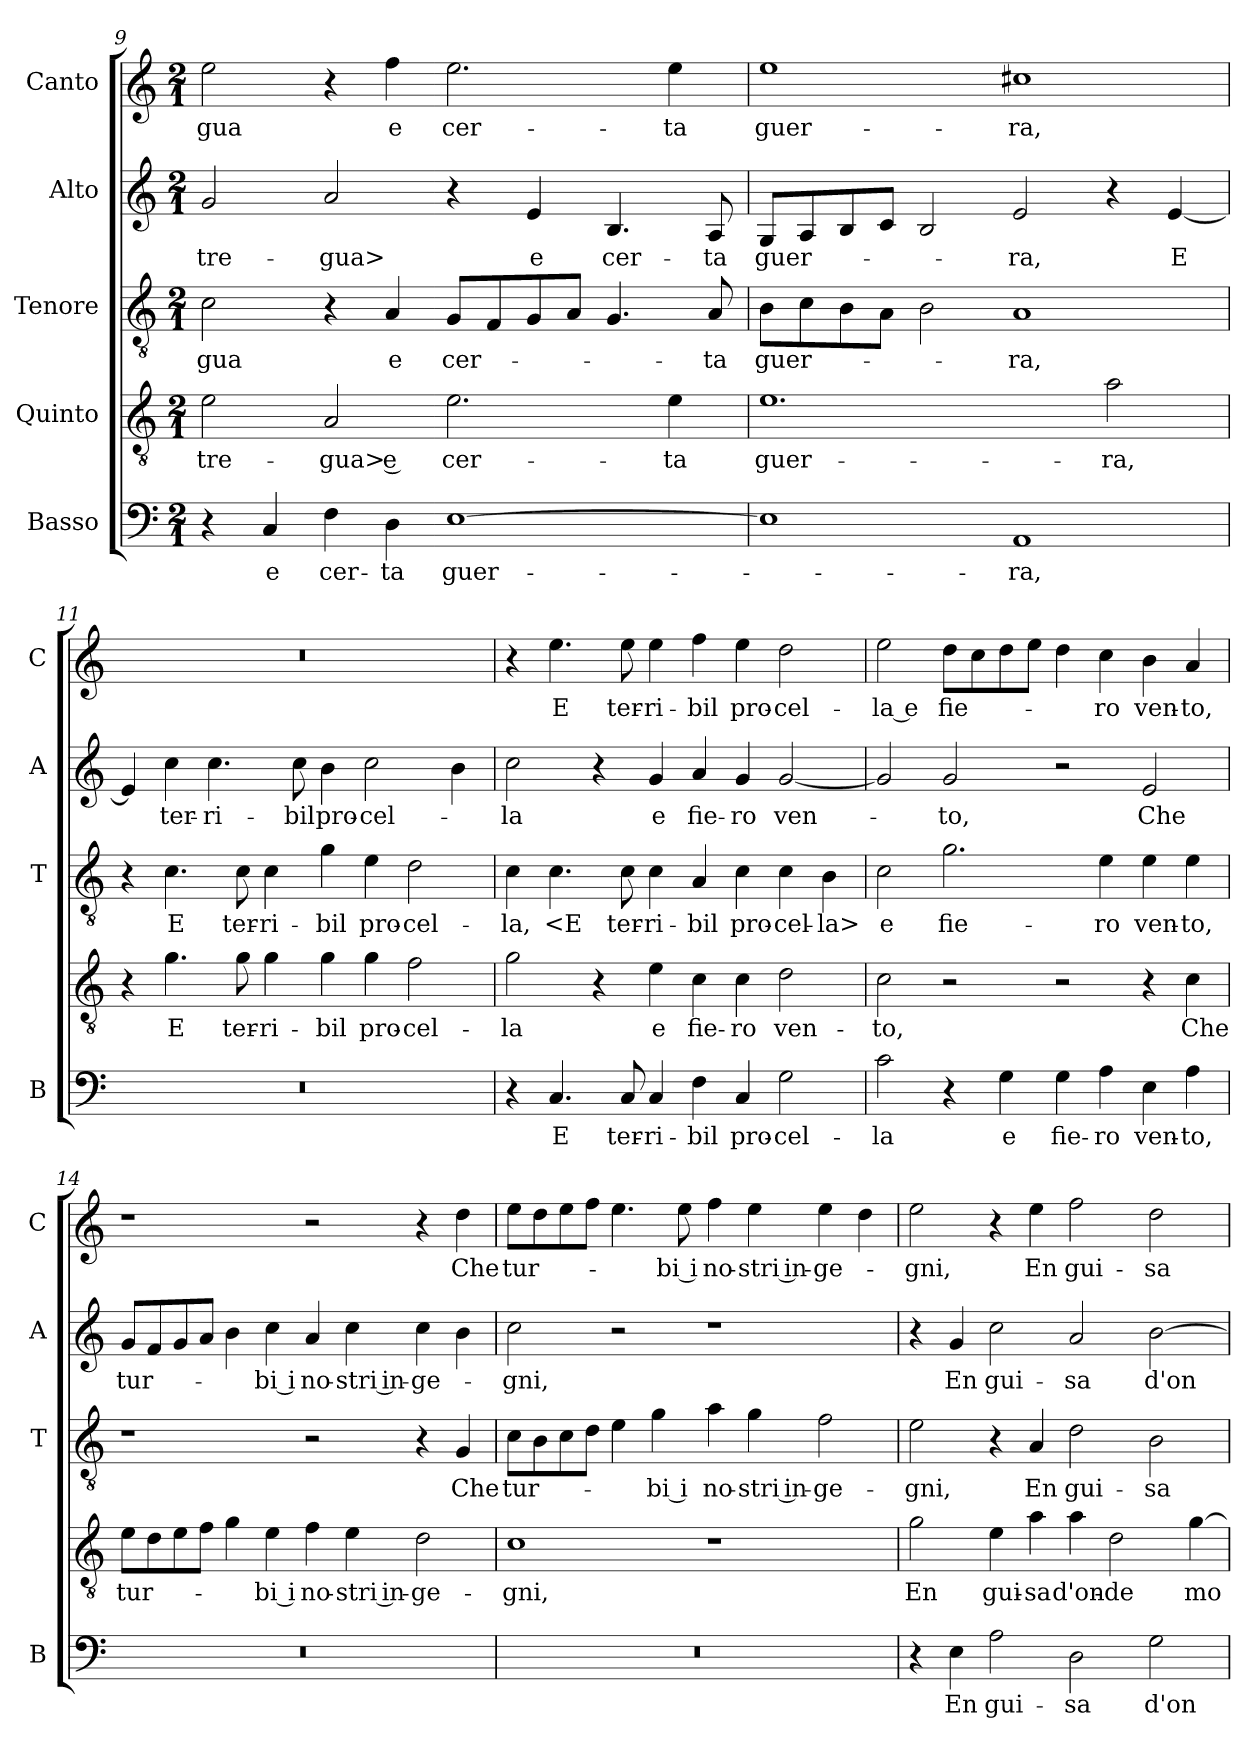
**kern	**text	**kern	**text	**kern	**text	**kern	**text	**kern	**text
*part5	*part5	*part4	*part4	*part3	*part3	*part2	*part2	*part1	*part1
*staff5	*staff5	*staff4	*staff4	*staff3	*staff3	*staff2	*staff2	*staff1	*staff1
*I"Basso	*	*I"Quinto	*	*I"Tenore	*	*I"Alto	*	*I"Canto	*
*I'B	*	*	*	*I'T	*	*I'A	*	*I'C	*
*clefF4	*	*clefGv2	*	*clefGv2	*	*clefG2	*	*clefG2	*
*k[]	*	*k[]	*	*k[]	*	*k[]	*	*k[]	*
*C:	*	*C:	*	*C:	*	*C:	*	*C:	*
*M2/1	*	*M2/1	*	*M2/1	*	*M2/1	*	*M2/1	*
=9	=9	=9	=9	=9	=9	=9	=9	=9	=9
4r	.	2e	tre-	2c	-gua	2g	tre-	2ee	-gua
4C	e	.	.	.	.	.	.	.	.
4F	cer-	2A	-gua> e	4r	.	2a	-gua>	4r	.
4D	-ta	.	.	4A	e	.	.	4ff	e
[1E	guer-	2.e	cer-	8GL	cer-	4r	.	2.ee	cer-
.	.	.	.	8F	.	.	.	.	.
.	.	.	.	8G	.	4e	e	.	.
.	.	.	.	8AJ	.	.	.	.	.
.	.	.	.	4.G	.	4.B	cer-	.	.
.	.	4e	-ta	.	.	.	.	4ee	-ta
.	.	.	.	8A	-ta	8A	-ta	.	.
=10	=10	=10	=10	=10	=10	=10	=10	=10	=10
1E]	.	1.e	guer-	8BL	guer-	8GL	guer-	1ee	guer-
.	.	.	.	8c	.	8A	.	.	.
.	.	.	.	8B	.	8B	.	.	.
.	.	.	.	8AJ	.	8cJ	.	.	.
.	.	.	.	2B	.	2B	.	.	.
1AA	-ra,	.	.	1A	-ra,	2e	-ra,	1cc#X	-ra,
.	.	2a	-ra,	.	.	4r	.	.	.
.	.	.	.	.	.	[4e	E	.	.
=11	=11	=11	=11	=11	=11	=11	=11	=11	=11
0r	.	4r	.	4r	.	4e]	.	0r	.
.	.	4.g	E	4.c	E	4cc	ter-	.	.
.	.	.	.	.	.	4.cc	-ri-	.	.
.	.	8g	ter-	8c	ter-	.	.	.	.
.	.	4g	-ri-	4c	-ri-	.	.	.	.
.	.	.	.	.	.	8cc	-bil	.	.
.	.	4g	-bil	4g	-bil	4b	pro-	.	.
.	.	4g	pro-	4e	pro-	2cc	-cel-	.	.
.	.	2f	-cel-	2d	-cel-	.	.	.	.
.	.	.	.	.	.	4b	.	.	.
=12	=12	=12	=12	=12	=12	=12	=12	=12	=12
4r	.	2g	-la	4c	-la,	2cc	-la	4r	.
4.C	E	.	.	4.c	<E	.	.	4.ee	E
.	.	4r	.	.	.	4r	.	.	.
8C	ter-	.	.	8c	ter-	.	.	8ee	ter-
4C	-ri-	4e	e	4c	-ri-	4g	e	4ee	-ri-
4F	-bil	4c	fie-	4A	-bil	4a	fie-	4ff	-bil
4C	pro-	4c	-ro	4c	pro-	4g	-ro	4ee	pro-
2G	-cel-	2d	ven-	4c	-cel-	[2g	ven-	2dd	-cel-
.	.	.	.	4B	-la>	.	.	.	.
=13	=13	=13	=13	=13	=13	=13	=13	=13	=13
2c	-la	2c	-to,	2c	e	2g]	.	2ee	-la e
4r	.	2r	.	2.g	fie-	2g	-to,	8ddL	fie-
.	.	.	.	.	.	.	.	8cc	.
4G	e	.	.	.	.	.	.	8dd	.
.	.	.	.	.	.	.	.	8eeJ	.
4G	fie-	2r	.	.	.	2r	.	4dd	.
4A	-ro	.	.	4e	-ro	.	.	4cc	-ro
4E	ven-	4r	.	4e	ven-	2e	Che	4b	ven-
4A	-to,	4c	Che	4e	-to,	.	.	4a	-to,
=14	=14	=14	=14	=14	=14	=14	=14	=14	=14
0r	.	8eL	tur-	1r	.	8gL	tur-	1r	.
.	.	8d	.	.	.	8f	.	.	.
.	.	8e	.	.	.	8g	.	.	.
.	.	8fJ	.	.	.	8aJ	.	.	.
.	.	4g	.	.	.	4b	.	.	.
.	.	4e	-bi i	.	.	4cc	-bi i	.	.
.	.	4f	no-	2r	.	4a	no-	2r	.
.	.	4e	-stri in-	.	.	4cc	-stri in-	.	.
.	.	2d	-ge-	4r	.	4cc	-ge-	4r	.
.	.	.	.	4G	Che	4b	.	4dd	Che
=15	=15	=15	=15	=15	=15	=15	=15	=15	=15
0r	.	1c	-gni,	8cL	tur-	2cc	-gni,	8eeL	tur-
.	.	.	.	8B	.	.	.	8dd	.
.	.	.	.	8c	.	.	.	8ee	.
.	.	.	.	8dJ	.	.	.	8ffJ	.
.	.	.	.	4e	.	2r	.	4.ee	.
.	.	.	.	4g	-bi i	.	.	.	.
.	.	.	.	.	.	.	.	8ee	-bi i
.	.	1r	.	4a	no-	1r	.	4ff	no-
.	.	.	.	4g	-stri in-	.	.	4ee	-stri in-
.	.	.	.	2f	-ge-	.	.	4ee	-ge-
.	.	.	.	.	.	.	.	4dd	.
=16	=16	=16	=16	=16	=16	=16	=16	=16	=16
4r	.	2g	En	2e	-gni,	4r	.	2ee	-gni,
4E	En	.	.	.	.	4g	En	.	.
2A	gui-	4e	gui-	4r	.	2cc	gui-	4r	.
.	.	4a	-sa	4A	En	.	.	4ee	En
2D	-sa	4a	d'on-	2d	gui-	2a	-sa	2ff	gui-
.	.	2d	-de	.	.	.	.	.	.
2G	d'on-	.	.	2B	-sa	[2b	d'on-	2dd	-sa
.	.	[4g	mo-	.	.	.	.	.	.
=	=	=	=	=	=	=	=	=	=
*-	*-	*-	*-	*-	*-	*-	*-	*-	*-
